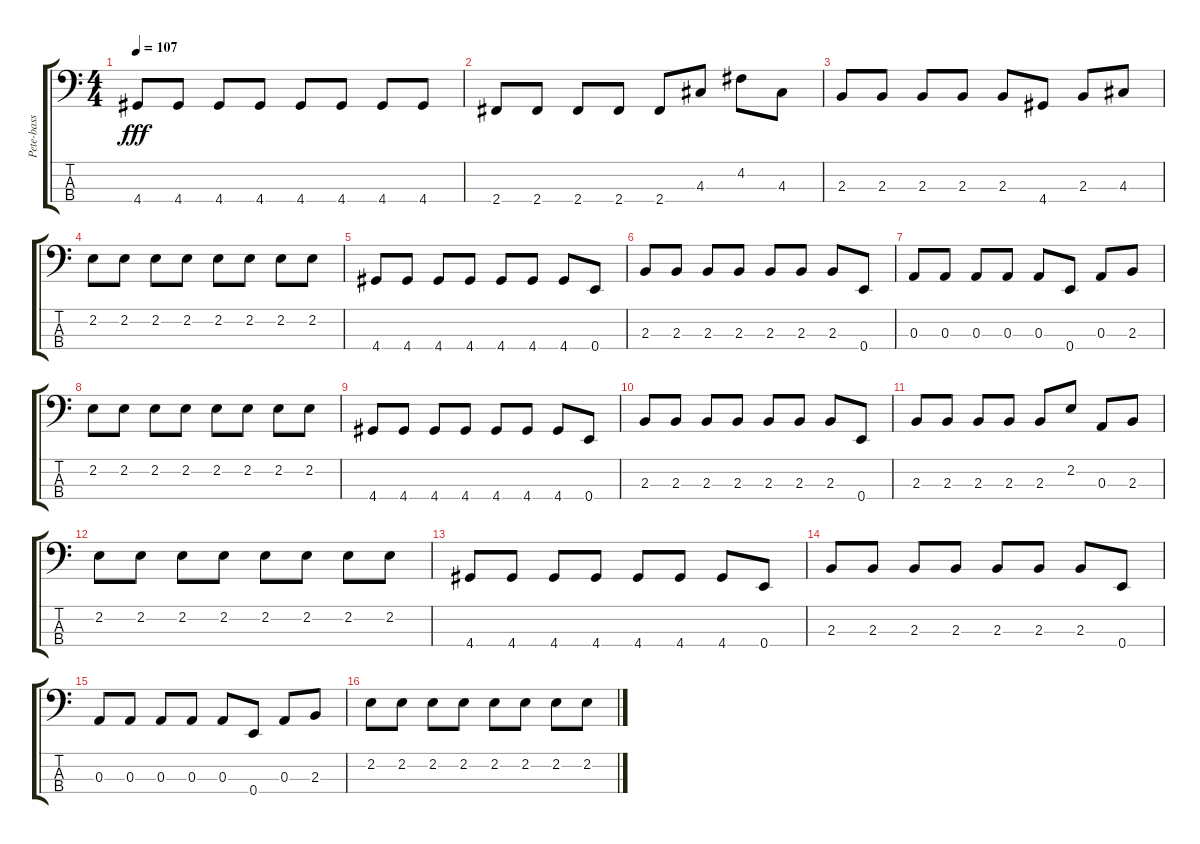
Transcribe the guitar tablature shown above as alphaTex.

\track ("Pete-bass" "Pete-bass") {instrument electricbassfinger}
\staff {score tabs}
\tuning (G2 D2 A1 E1) {hide}
\ts (4 4)
\tempo 107
\clef f4
\ks c
4.4.8{dy fff} 4.4.8 4.4.8 4.4.8 4.4.8 4.4.8 4.4.8 4.4.8 |
2.4.8 2.4.8 2.4.8 2.4.8 2.4.8 4.3.8 4.2.8 4.3.8 |
2.3.8 2.3.8 2.3.8 2.3.8 2.3.8 4.4.8 2.3.8 4.3.8 |
2.2.8 2.2.8 2.2.8 2.2.8 2.2.8 2.2.8 2.2.8 2.2.8 |
4.4.8 4.4.8 4.4.8 4.4.8 4.4.8 4.4.8 4.4.8 0.4.8 |
2.3.8 2.3.8 2.3.8 2.3.8 2.3.8 2.3.8 2.3.8 0.4.8 |
0.3.8 0.3.8 0.3.8 0.3.8 0.3.8 0.4.8 0.3.8 2.3.8 |
2.2.8 2.2.8 2.2.8 2.2.8 2.2.8 2.2.8 2.2.8 2.2.8 |
4.4.8 4.4.8 4.4.8 4.4.8 4.4.8 4.4.8 4.4.8 0.4.8 |
2.3.8 2.3.8 2.3.8 2.3.8 2.3.8 2.3.8 2.3.8 0.4.8 |
2.3.8 2.3.8 2.3.8 2.3.8 2.3.8 2.2.8 0.3.8 2.3.8 |
2.2.8 2.2.8 2.2.8 2.2.8 2.2.8 2.2.8 2.2.8 2.2.8 |
4.4.8 4.4.8 4.4.8 4.4.8 4.4.8 4.4.8 4.4.8 0.4.8 |
2.3.8 2.3.8 2.3.8 2.3.8 2.3.8 2.3.8 2.3.8 0.4.8 |
0.3.8 0.3.8 0.3.8 0.3.8 0.3.8 0.4.8 0.3.8 2.3.8 |
2.2.8 2.2.8 2.2.8 2.2.8 2.2.8 2.2.8 2.2.8 2.2.8
